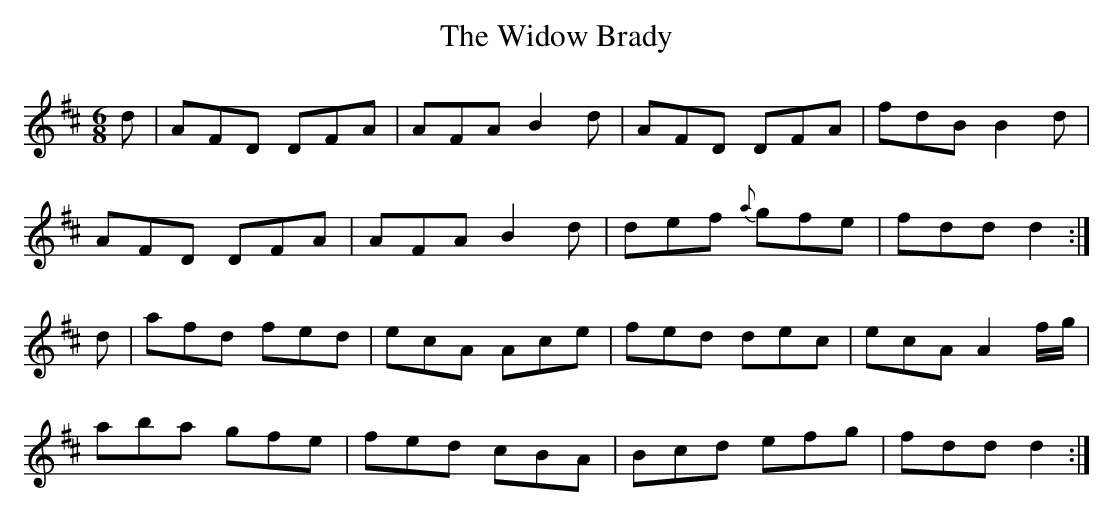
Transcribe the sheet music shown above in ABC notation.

X:1
T:Widow Brady, The
M:6/8
L:1/8
K:D
d | AFD DFA | AFA B2d | AFD DFA | fdB B2d |
AFD DFA | AFA B2d | def {a}gfe | fdd d2 :|
d | afd fed | ecA Ace | fed dec | ecA A2 f/g/ |
aba gfe | fed cBA | Bcd efg | fdd d2 :|
